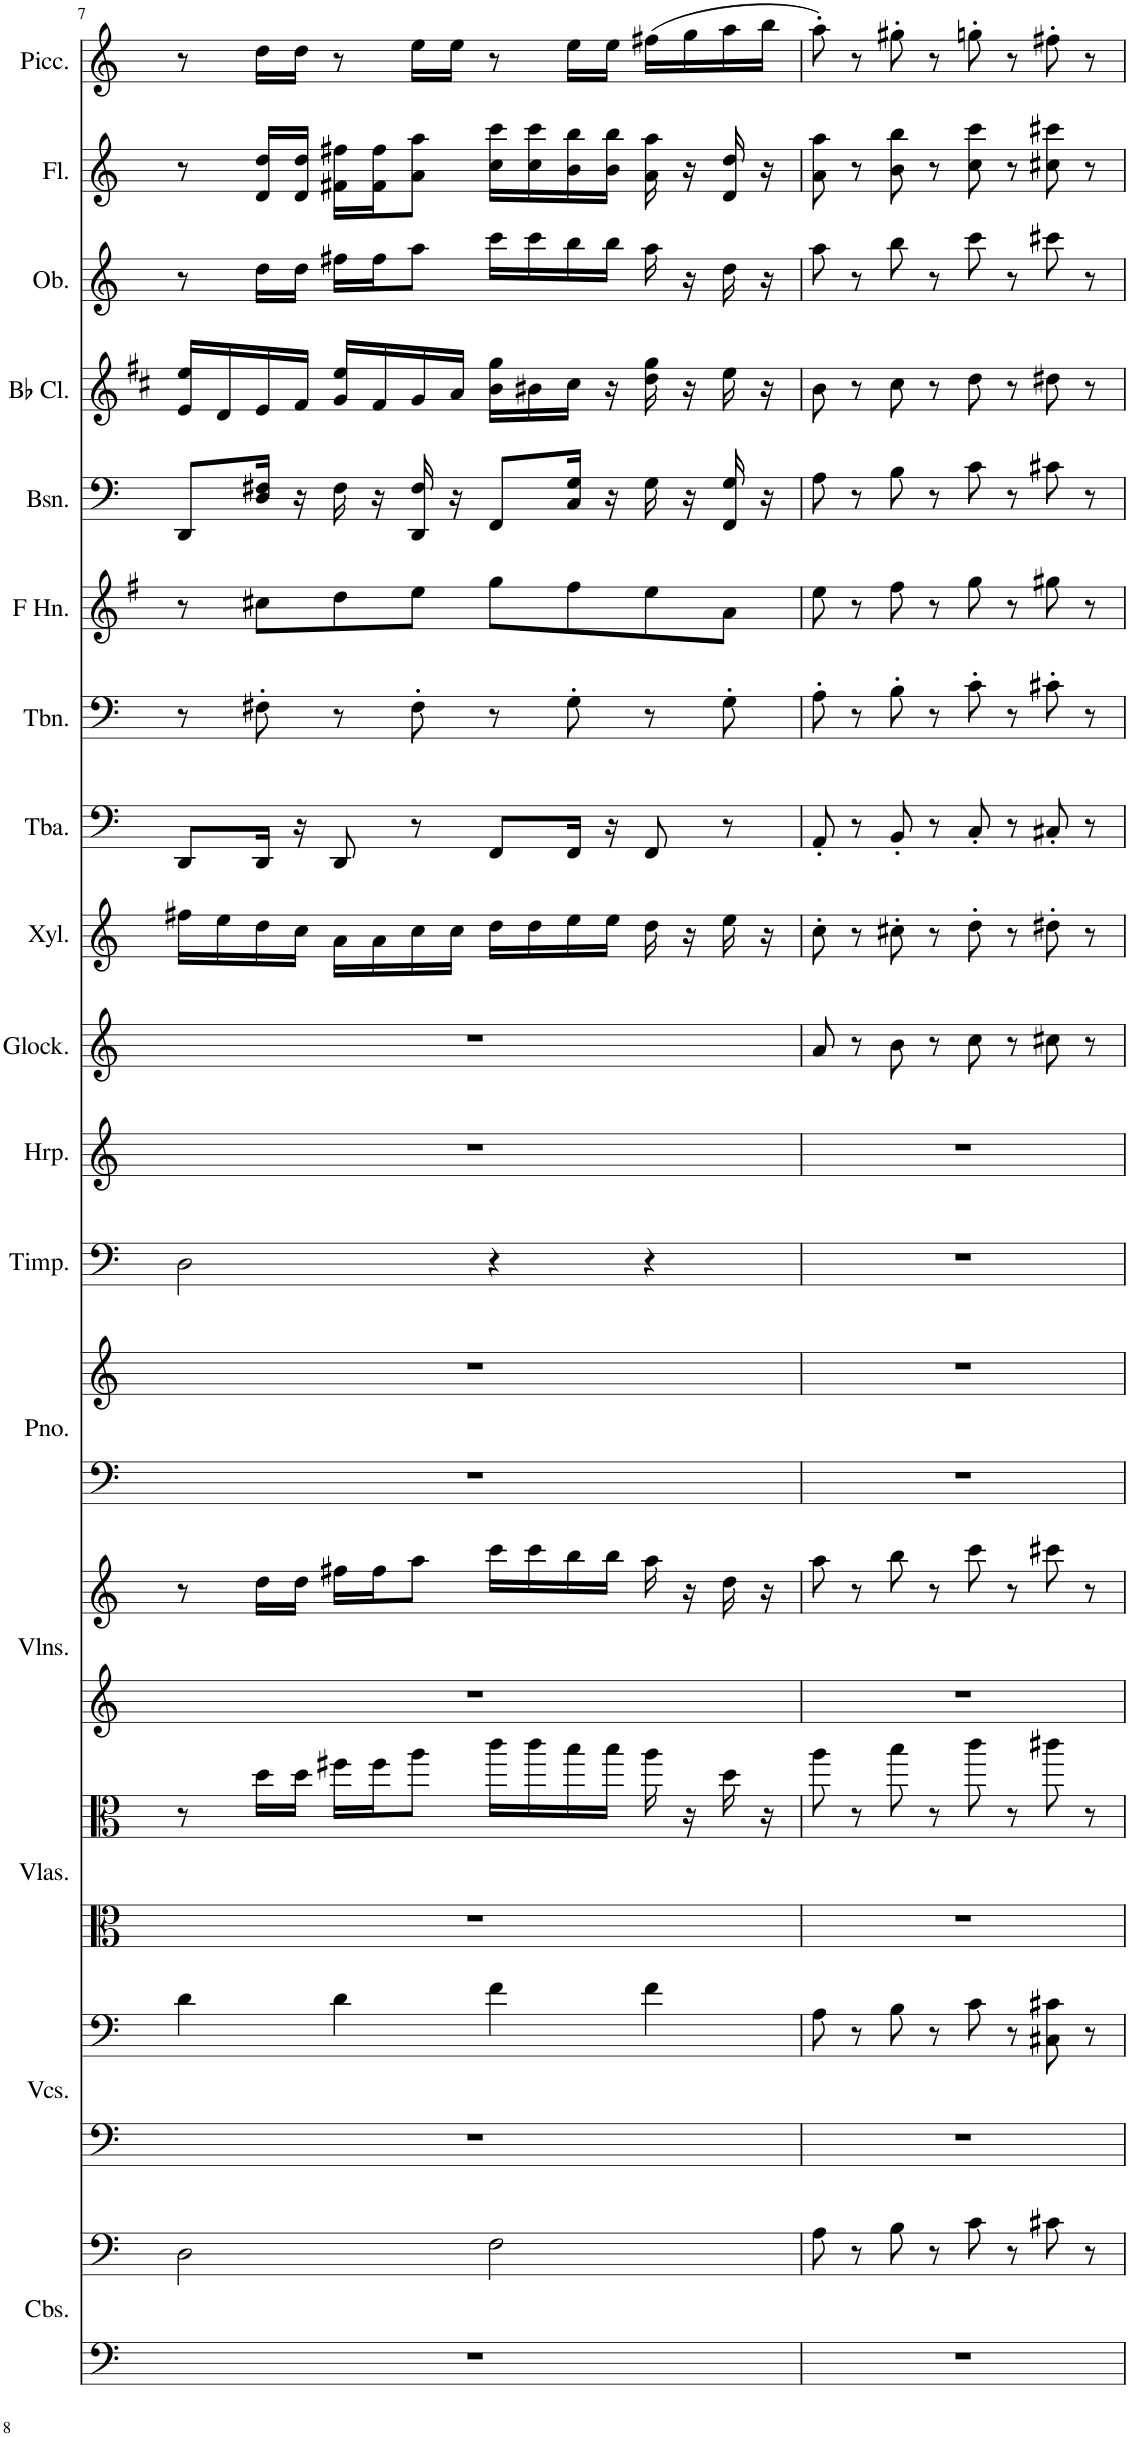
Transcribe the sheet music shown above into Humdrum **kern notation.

**kern	**kern	**kern	**kern	**kern	**kern	**kern	**kern	**kern	**kern	**kern	**kern	**kern	**kern	**kern	**kern	**kern	**kern	**kern	**kern	**kern	**kern
*part17	*part17	*part16	*part16	*part15	*part15	*part14	*part14	*part13	*part13	*part12	*part11	*part10	*part9	*part8	*part7	*part6	*part5	*part4	*part3	*part2	*part1
*staff22	*staff21	*staff20	*staff19	*staff18	*staff17	*staff16	*staff15	*staff14	*staff13	*staff12	*staff11	*staff10	*staff9	*staff8	*staff7	*staff6	*staff5	*staff4	*staff3	*staff2	*staff1
*I"Contrabasses	*	*I"Violoncellos	*	*I"Violas	*	*I"Violins	*	*I"Piano	*	*I"Timpani	*I"Harp	*I"Glockenspiel	*I"Xylophone	*I"Tuba	*I"Trombone	*I"Horn in F	*I"Bassoon	*I"Bb Clarinet	*I"Oboe	*I"Flute	*I"Piccolo
*I'Cbs.	*	*I'Vcs.	*	*I'Vlas.	*	*I'Vlns.	*	*I'Pno.	*	*I'Timp.	*I'Hrp.	*I'Glock.	*I'Xyl.	*I'Tba.	*I'Tbn.	*	*I'Bsn.	*I'Bb Cl.	*I'Ob.	*I'Fl.	*I'Picc.
!!LO:PB:g=z
*clefF4	*clefF4	*clefF4	*clefF4	*clefC3	*clefC3	*clefG2	*clefG2	*clefF4	*clefG2	*clefF4	*clefG2	*clefG2	*clefG2	*clefF4	*clefF4	*clefG2	*clefF4	*clefG2	*clefG2	*clefG2	*clefG2
*Trd7c12	*Trd7c12	*	*	*	*	*	*	*	*	*	*	*Trd-14c-24	*Trd-7c-12	*	*	*Trd4c7	*	*Trd1c2	*	*	*Trd-7c-12
*k[]	*k[]	*k[]	*k[]	*k[]	*k[]	*k[]	*k[]	*k[]	*k[]	*k[]	*k[]	*k[]	*k[]	*k[]	*k[]	*k[f#]	*k[]	*k[f#c#]	*k[]	*k[]	*k[]
*M4/4	*M4/4	*M4/4	*M4/4	*M4/4	*M4/4	*M4/4	*M4/4	*M4/4	*M4/4	*M4/4	*M4/4	*M4/4	*M4/4	*M4/4	*M4/4	*M4/4	*M4/4	*M4/4	*M4/4	*M4/4	*M4/4
=7	=7	=7	=7	=7	=7	=7	=7	=7	=7	=7	=7	=7	=7	=7	=7	=7	=7	=7	=7	=7	=7
1r	2D\	1r	4d\	1r	8r	1r	8r	1r	1r	2D\	1r	1r	16ff#X\LL	8DD/L	8r	8r	8DD/L	16e/ 16ee/LL	8r	8r	8r
.	.	.	.	.	.	.	.	.	.	.	.	.	16ee\	.	.	.	.	16d/	.	.	.
.	.	.	.	.	16dd\LL	.	16dd\LL	.	.	.	.	.	16dd\	16DD/Jk	8F#X'\	8cc#X\L	16D/ 16F#X/Jk	16e/	16dd\LL	16d/ 16dd/LL	16dd\LL
.	.	.	.	.	16dd\JJ	.	16dd\JJ	.	.	.	.	.	16cc\JJ	16r	.	.	16r	16f#/JJ	16dd\JJ	16d/ 16dd/JJ	16dd\JJ
.	.	.	4d\	.	16ff#X\LL	.	16ff#X\LL	.	.	.	.	.	16a\LL	8DD/	8r	8dd\	16F#\	16g/ 16ee/LL	16ff#X\LL	16f#X\ 16ff#X\LL	8r
.	.	.	.	.	16ff#\J	.	16ff#\J	.	.	.	.	.	16a\	.	.	.	16r	16f#/	16ff#\J	16f#\ 16ff#\J	.
.	.	.	.	.	8aa\J	.	8aa\J	.	.	.	.	.	16cc\	8r	8F#'\	8ee\J	16DD/ 16F#/	16g/	8aa\J	8a\ 8aa\J	16ee\LL
.	.	.	.	.	.	.	.	.	.	.	.	.	16cc\JJ	.	.	.	16r	16a/JJ	.	.	16ee\JJ
.	2F\	.	4f\	.	16ccc\LL	.	16ccc\LL	.	.	4r	.	.	16dd\LL	8FF/L	8r	8gg\L	8FF/L	16b\ 16gg\LL	16ccc\LL	16cc\ 16ccc\LL	8r
.	.	.	.	.	16ccc\	.	16ccc\	.	.	.	.	.	16dd\	.	.	.	.	16b#X\	16ccc\	16cc\ 16ccc\	.
.	.	.	.	.	16bb\	.	16bb\	.	.	.	.	.	16ee\	16FF/Jk	8G'\	8ff#\	16C/ 16G/Jk	16cc#\JJ	16bb\	16b\ 16bb\	16ee\LL
.	.	.	.	.	16bb\JJ	.	16bb\JJ	.	.	.	.	.	16ee\JJ	16r	.	.	16r	16r	16bb\JJ	16b\ 16bb\JJ	16ee\JJ
.	.	.	4f\	.	16aa\	.	16aa\	.	.	4r	.	.	16dd\	8FF/	8r	8ee\	16G\	16dd\ 16gg\	16aa\	16a\ 16aa\	(16ff#X\LL
.	.	.	.	.	16r	.	16r	.	.	.	.	.	16r	.	.	.	16r	16r	16r	16r	16gg\
.	.	.	.	.	16dd\	.	16dd\	.	.	.	.	.	16ee\	8r	8G'\	8a\J	16FF/ 16G/	16ee\	16dd\	16d/ 16dd/	16aa\
.	.	.	.	.	16r	.	16r	.	.	.	.	.	16r	.	.	.	16r	16r	16r	16r	16bb\JJ
=8	=8	=8	=8	=8	=8	=8	=8	=8	=8	=8	=8	=8	=8	=8	=8	=8	=8	=8	=8	=8	=8
1r	8A\	1r	8A\	1r	8aa\	1r	8aa\	1r	1r	1r	1r	8a/	8cc'\	8AA'/	8A'\	8ee\	8A\	8b\	8aa\	8a\ 8aa\	8aa'\)
.	8r	.	8r	.	8r	.	8r	.	.	.	.	8r	8r	8r	8r	8r	8r	8r	8r	8r	8r
.	8B\	.	8B\	.	8bb\	.	8bb\	.	.	.	.	8b\	8cc#X'\	8BB'/	8B'\	8ff#\	8B\	8cc#\	8bb\	8b\ 8bb\	8gg#X'\
.	8r	.	8r	.	8r	.	8r	.	.	.	.	8r	8r	8r	8r	8r	8r	8r	8r	8r	8r
.	8c\	.	8c\	.	8ccc\	.	8ccc\	.	.	.	.	8cc\	8dd'\	8C'/	8c'\	8gg\	8c\	8dd\	8ccc\	8cc\ 8ccc\	8ggn'\
.	8r	.	8r	.	8r	.	8r	.	.	.	.	8r	8r	8r	8r	8r	8r	8r	8r	8r	8r
.	8c#X\	.	8C#X\ 8c#X\	.	8ccc#X\	.	8ccc#X\	.	.	.	.	8cc#X\	8dd#X'\	8C#X'/	8c#X'\	8gg#X\	8c#X\	8dd#X\	8ccc#X\	8cc#X\ 8ccc#X\	8ff#X'\
.	8r	.	8r	.	8r	.	8r	.	.	.	.	8r	8r	8r	8r	8r	8r	8r	8r	8r	8r
=	=	=	=	=	=	=	=	=	=	=	=	=	=	=	=	=	=	=	=	=	=
*-	*-	*-	*-	*-	*-	*-	*-	*-	*-	*-	*-	*-	*-	*-	*-	*-	*-	*-	*-	*-	*-
